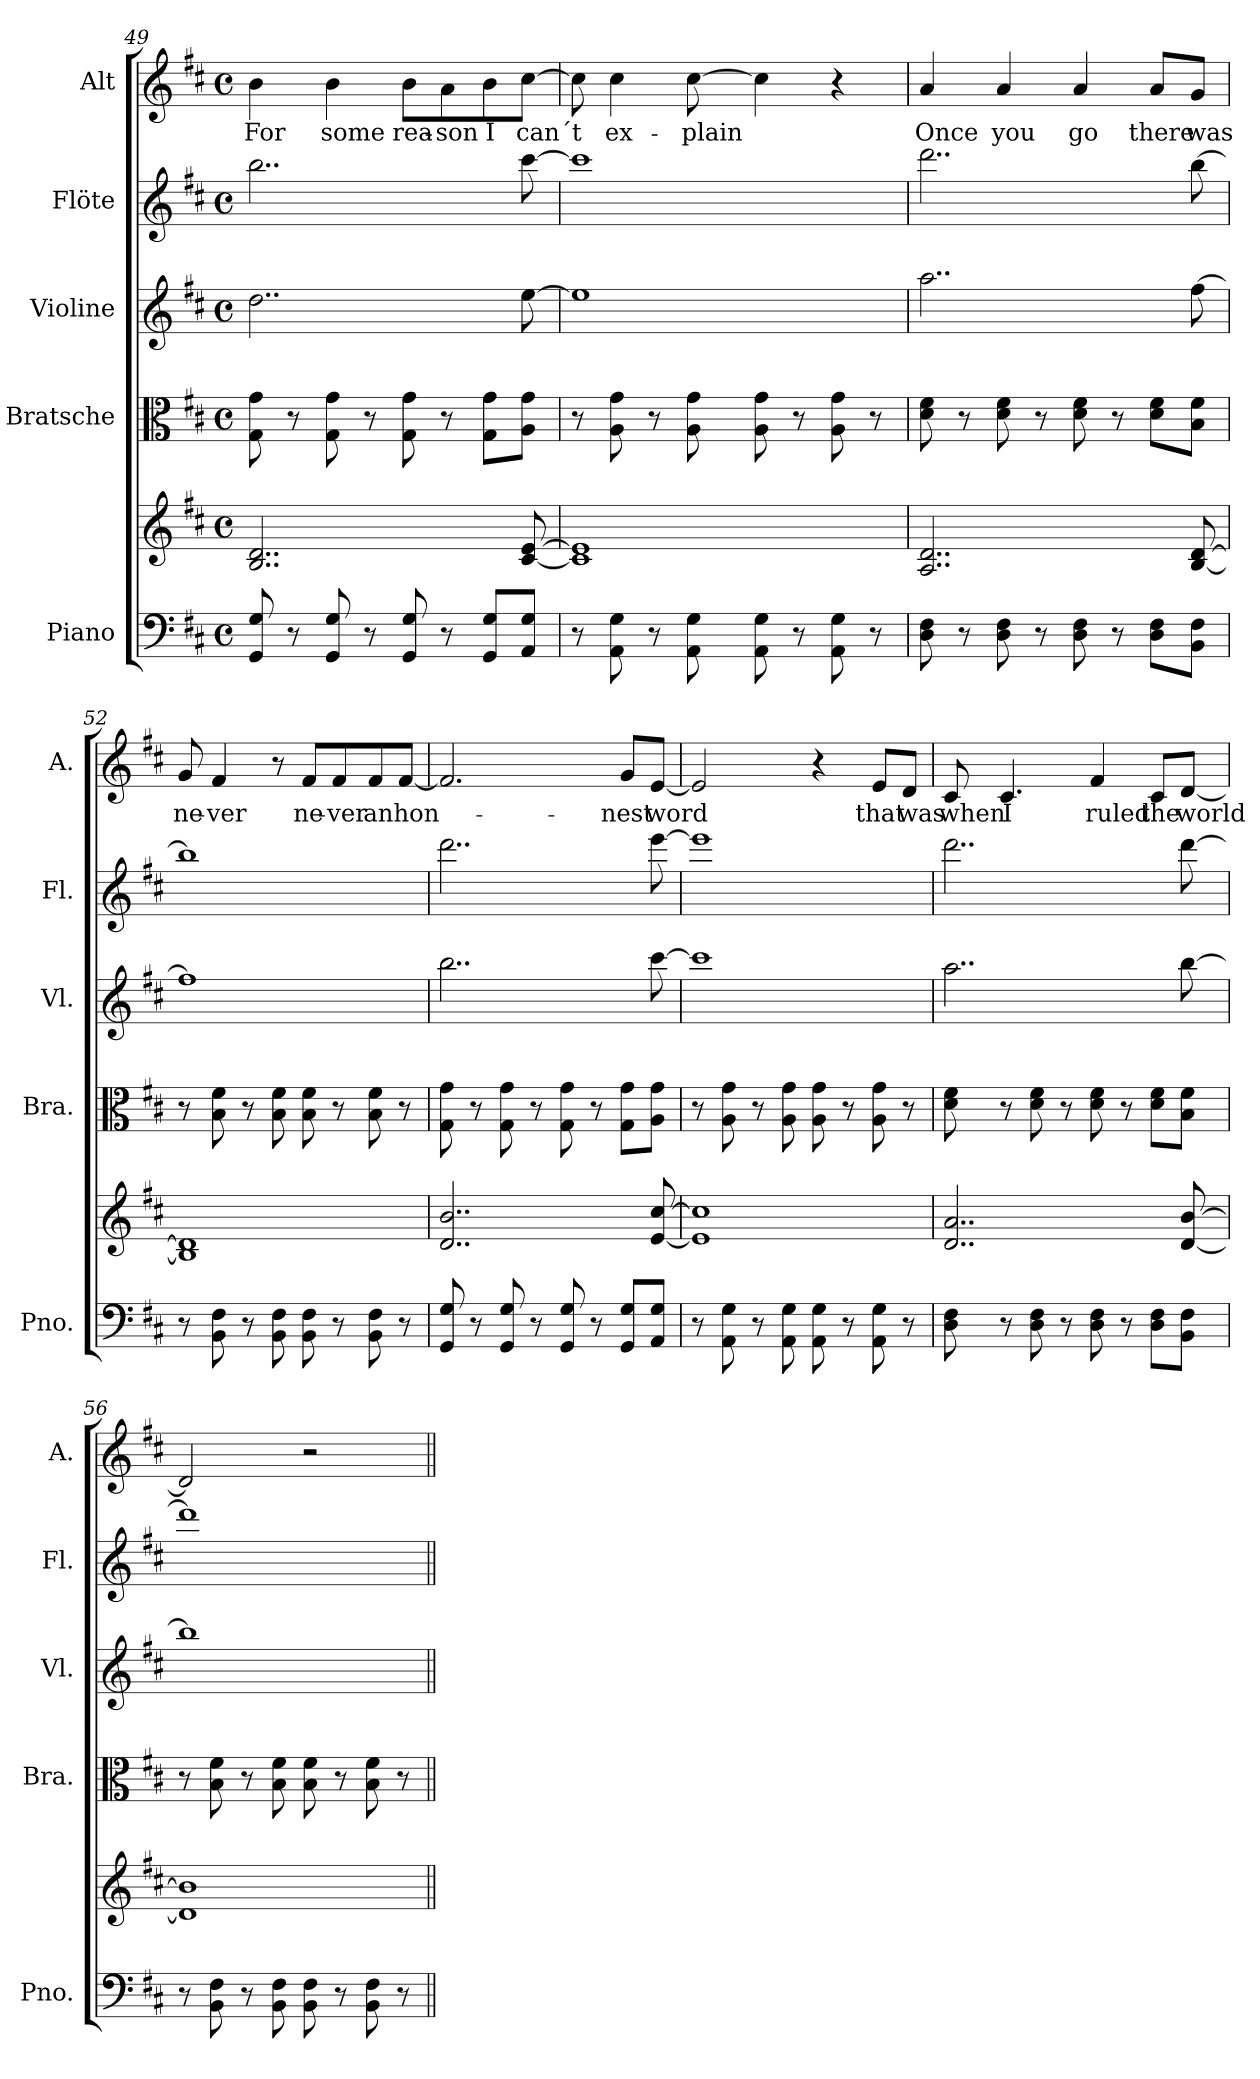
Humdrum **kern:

**kern	**kern	**kern	**kern	**kern	**kern	**text
*part5	*part5	*part4	*part3	*part2	*part1	*part1
*staff6	*staff5	*staff4	*staff3	*staff2	*staff1	*staff1
*I"Piano	*	*I"Bratsche	*I"Violine	*I"Flöte	*I"Alt	*
*I'Pno.	*	*I'Bra.	*I'Vl.	*I'Fl.	*I'A.	*
*clefF4	*clefG2	*clefC3	*clefG2	*clefG2	*clefG2	*
*k[f#c#]	*k[f#c#]	*k[f#c#]	*k[f#c#]	*k[f#c#]	*k[f#c#]	*
*M4/4	*M4/4	*M4/4	*M4/4	*M4/4	*M4/4	*
*met(c)	*met(c)	*met(c)	*met(c)	*met(c)	*met(c)	*
=49	=49	=49	=49	=49	=49	=49
!	!	!	!	!	!	!LO:LY:b
8GG/ 8G/	2..B/ 2..d/	8G\ 8g\	2..dd\	2..bb\	4b\	For
8r	.	8r	.	.	.	.
!	!	!	!	!	!	!LO:LY:b
8GG/ 8G/	.	8G\ 8g\	.	.	4b\	some
8r	.	8r	.	.	.	.
!	!	!	!	!	!	!LO:LY:b
8GG/ 8G/	.	8G\ 8g\	.	.	8b\L	rea-
!	!	!	!	!	!	!LO:LY:b
8r	.	8r	.	.	8a\	-son
!	!	!	!	!	!	!LO:LY:b
8GG/ 8G/L	.	8G\ 8g\L	.	.	8b\	I
!	!	!	!	!	!	!LO:LY:b
8AA/ 8G/J	[8c#/ [8e/	8A\ 8g\J	[8ee\	[8ccc#\	[8cc#\J	can´t
=50	=50	=50	=50	=50	=50	=50
8r	1c#] 1e]	8r	1ee]	1ccc#]	8cc#\]	.
!	!	!	!	!	!	!LO:LY:b
8AA\ 8G\	.	8A\ 8g\	.	.	4cc#\	ex-
8r	.	8r	.	.	.	.
!	!	!	!	!	!	!LO:LY:b
8AA\ 8G\	.	8A\ 8g\	.	.	[8cc#\	-plain
8AA\ 8G\	.	8A\ 8g\	.	.	4cc#\]	.
8r	.	8r	.	.	.	.
8AA\ 8G\	.	8A\ 8g\	.	.	4r	.
8r	.	8r	.	.	.	.
=51	=51	=51	=51	=51	=51	=51
!	!	!	!	!	!	!LO:LY:b
8D\ 8F#\	2..A/ 2..d/	8d\ 8f#\	2..aa\	2..ddd\	4a/	Once
8r	.	8r	.	.	.	.
!	!	!	!	!	!	!LO:LY:b
8D\ 8F#\	.	8d\ 8f#\	.	.	4a/	you
8r	.	8r	.	.	.	.
!	!	!	!	!	!	!LO:LY:b
8D\ 8F#\	.	8d\ 8f#\	.	.	4a/	go
8r	.	8r	.	.	.	.
!	!	!	!	!	!	!LO:LY:b
8D\ 8F#\L	.	8d\ 8f#\L	.	.	8a/L	there
!	!	!	!	!	!	!LO:LY:b
8BB\ 8F#\J	[8B/ [8d/	8B\ 8f#\J	[8ff#\	[8bb\	8g/J	was
=52	=52	=52	=52	=52	=52	=52
!	!	!	!	!	!	!LO:LY:b
8r	1B] 1d]	8r	1ff#]	1bb]	8g/	ne-
!	!	!	!	!	!	!LO:LY:b
8BB\ 8F#\	.	8B\ 8f#\	.	.	4f#/	-ver
8r	.	8r	.	.	.	.
8BB\ 8F#\	.	8B\ 8f#\	.	.	8r	.
!	!	!	!	!	!	!LO:LY:b
8BB\ 8F#\	.	8B\ 8f#\	.	.	8f#/L	ne-
!	!	!	!	!	!	!LO:LY:b
8r	.	8r	.	.	8f#/	-ver
!	!	!	!	!	!	!LO:LY:b
8BB\ 8F#\	.	8B\ 8f#\	.	.	8f#/	an
!	!	!	!	!	!	!LO:LY:b
8r	.	8r	.	.	[8f#/J	hon-
!!LO:LB:g=z
=53	=53	=53	=53	=53	=53	=53
8GG/ 8G/	2..d/ 2..b/	8G\ 8g\	2..bb\	2..ddd\	2.f#/]	.
8r	.	8r	.	.	.	.
8GG/ 8G/	.	8G\ 8g\	.	.	.	.
8r	.	8r	.	.	.	.
8GG/ 8G/	.	8G\ 8g\	.	.	.	.
8r	.	8r	.	.	.	.
!	!	!	!	!	!	!LO:LY:b
8GG/ 8G/L	.	8G\ 8g\L	.	.	8g/L	-nest
!	!	!	!	!	!	!LO:LY:b
8AA/ 8G/J	[8e/ [8cc#/	8A\ 8g\J	[8ccc#\	[8eee\	[8e/J	word
=54	=54	=54	=54	=54	=54	=54
8r	1e] 1cc#]	8r	1ccc#]	1eee]	2e/]	.
8AA\ 8G\	.	8A\ 8g\	.	.	.	.
8r	.	8r	.	.	.	.
8AA\ 8G\	.	8A\ 8g\	.	.	.	.
8AA\ 8G\	.	8A\ 8g\	.	.	4r	.
8r	.	8r	.	.	.	.
!	!	!	!	!	!	!LO:LY:b
8AA\ 8G\	.	8A\ 8g\	.	.	8e/L	that
!	!	!	!	!	!	!LO:LY:b
8r	.	8r	.	.	8d/J	was
=55	=55	=55	=55	=55	=55	=55
!	!	!	!	!	!	!LO:LY:b
8D\ 8F#\	2..d/ 2..a/	8d\ 8f#\	2..aa\	2..ddd\	8c#/	when
!	!	!	!	!	!	!LO:LY:b
8r	.	8r	.	.	4.c#/	I
8D\ 8F#\	.	8d\ 8f#\	.	.	.	.
8r	.	8r	.	.	.	.
!	!	!	!	!	!	!LO:LY:b
8D\ 8F#\	.	8d\ 8f#\	.	.	4f#/	ruled
8r	.	8r	.	.	.	.
!	!	!	!	!	!	!LO:LY:b
8D\ 8F#\L	.	8d\ 8f#\L	.	.	8c#/L	the
!	!	!	!	!	!	!LO:LY:b
8BB\ 8F#\J	[8d/ [8b/	8B\ 8f#\J	[8bb\	[8ddd\	[8d/J	world
=56	=56	=56	=56	=56	=56	=56
8r	1d] 1b]	8r	1bb]	1ddd]	2d/]	.
8BB\ 8F#\	.	8B\ 8f#\	.	.	.	.
8r	.	8r	.	.	.	.
8BB\ 8F#\	.	8B\ 8f#\	.	.	.	.
8BB\ 8F#\	.	8B\ 8f#\	.	.	2r	.
8r	.	8r	.	.	.	.
8BB\ 8F#\	.	8B\ 8f#\	.	.	.	.
8r	.	8r	.	.	.	.
=||	=||	=||	=||	=||	=||	=||
*-	*-	*-	*-	*-	*-	*-
